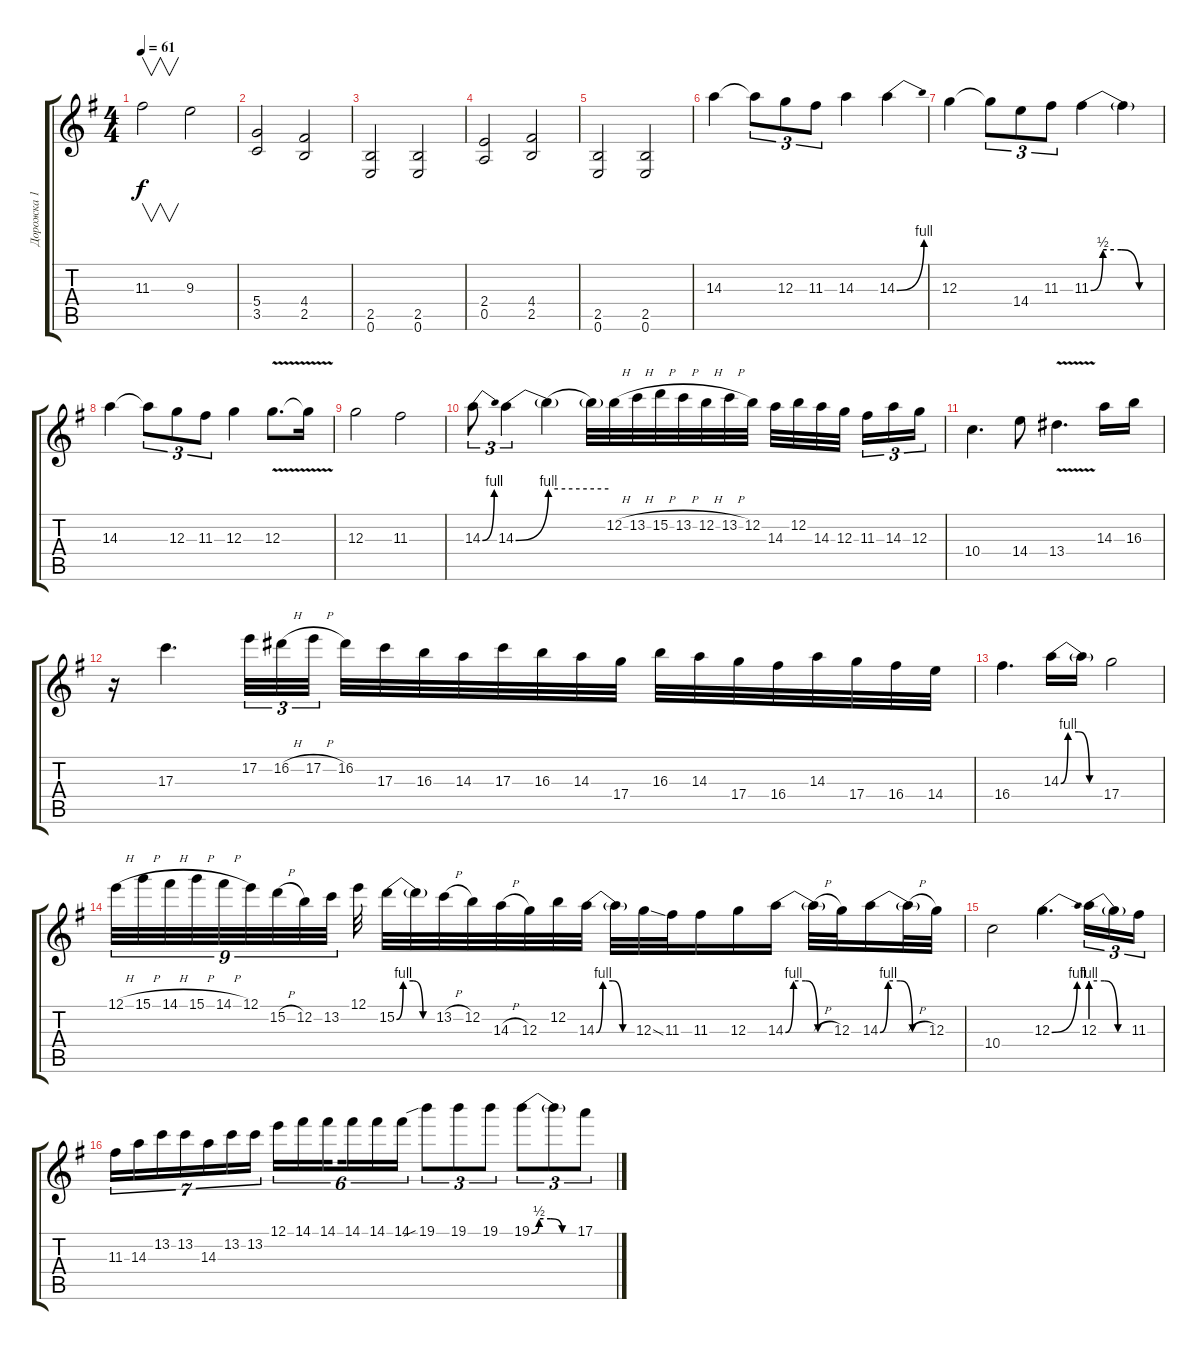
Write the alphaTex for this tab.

\track ("Дорожка 1" "Дорожка 1") {instrument distortionguitar}
\staff {score tabs}
\tuning (E4 B3 G3 D3 A2 E2) {hide}
\ts (4 4)
\tempo 61
\clef g2
\ks g
11.3.2{v dy f} 9.3.2 |
(5.4 3.5).2 (4.4 2.5).2 |
(2.5 0.6).2 (2.5 0.6).2 |
(2.4 0.5).2 (4.4 2.5).2 |
(2.5 0.6).2 (2.5 0.6).2 |
14.3.4 14.3{t}.8{tu (3 2)} 12.3.8{tu (3 2)} 11.3.8{tu (3 2)} 14.3.4 14.3{be (bend 0 0 60 4)}.4 |
12.3.4 12.3{t}.8{tu (3 2)} 14.4.8{tu (3 2)} 11.3.8{tu (3 2)} 11.3{be (custom 0 0 10 2 25 2 40 0 60 0)}.4 11.3{t}.4 |
14.3.4 14.3{t}.8{tu (3 2)} 12.3.8{tu (3 2)} 11.3.8{tu (3 2)} 12.3.4 12.3{v}.8{d} 12.3{t}.16 |
12.3.2 11.3.2 |
14.3{be (bend 0 0 60 4)}.8{tu (3 2)} 14.3{be (bend 0 0 60 4)}.4{tu (3 2)} 14.3{be (hold 0 4 60 4) t}.4 14.3{t}.32 12.2{h}.32 13.2{h}.32 15.2{h}.32 13.2{h}.32 12.2{h}.32 13.2{h}.32 12.2.32 14.3.32 12.2.32 14.3.32 12.3.32{beam splitsecondary} 11.3.16{tu (3 2)} 14.3.16{tu (3 2)} 12.3.16{tu (3 2)} |
10.4.4{d} 14.4.8 13.4{v}.4{d} 14.3.16 16.3.16 |
r.16 17.3.4{d} 17.2.32{tu (3 2)} 16.2{h}.32{tu (3 2)} 17.2{h}.32{tu (3 2)} 16.2.32 17.3.32 16.3.32 14.3.32 17.3.32 16.3.32 14.3.32 17.4.32 16.3.32 14.3.32 17.4.32 16.4.32 14.3.32 17.4.32 16.4.32 14.4.32 |
16.4.4{d} 14.3{be (custom 0 0 10 4 25 4 40 0 60 0)}.16 14.3{t}.16 17.4.2 |
12.1{h}.32{tu (9 8)} 15.1{h}.32{tu (9 8)} 14.1{h}.32{tu (9 8)} 15.1{h}.32{tu (9 8)} 14.1{h}.32{tu (9 8)} 12.1.32{tu (9 8)} 15.2{h}.32{tu (9 8)} 12.2.32{tu (9 8)} 13.2.32{tu (9 8)} 12.1.32 15.2{be (custom 0 0 10 4 25 4 40 0 60 0)}.32 15.2{t}.32 13.2{h}.32 12.2.32 14.3{h}.32 12.3.32 12.2.32 14.3{be (custom 0 0 10 4 25 4 40 0 60 0)}.32 14.3{t}.32 12.3{ss}.32 11.3.32 11.3.16 12.3.16 14.3{be (custom 0 0 10 4 25 4 40 0 60 0)}.16 14.3{h t}.32 12.3.32 14.3{be (custom 0 0 10 4 25 4 40 0 60 0)}.16 14.3{h t}.32 12.3.32 |
10.4.2 12.3{be (bend 0 0 60 4)}.4{d} 12.3{be (custom 0 4 20 4 40 0 60 0)}.16{tu (3 2)} 12.3{t}.16{tu (3 2)} 11.3.16{tu (3 2)} |
11.3.16{tu (7 4)} 14.3.16{tu (7 4)} 13.2.16{tu (7 4)} 13.2.16{tu (7 4)} 14.3.16{tu (7 4)} 13.2.16{tu (7 4)} 13.2.16{tu (7 4)} 12.1.16{tu (6 4)} 14.1.16{tu (6 4)} 14.1.16{tu (6 4) beam splitsecondary} 14.1.16{tu (6 4)} 14.1.16{tu (6 4)} 14.1.16{tu (6 4)} 19.1{sib}.8{tu (3 2)} 19.1.8{tu (3 2)} 19.1.8{tu (3 2)} 19.1{be (custom 0 0 10 2 25 2 40 0 60 0)}.8{tu (3 2)} 19.1{t}.8{tu (3 2)} 17.1.8{tu (3 2)}
